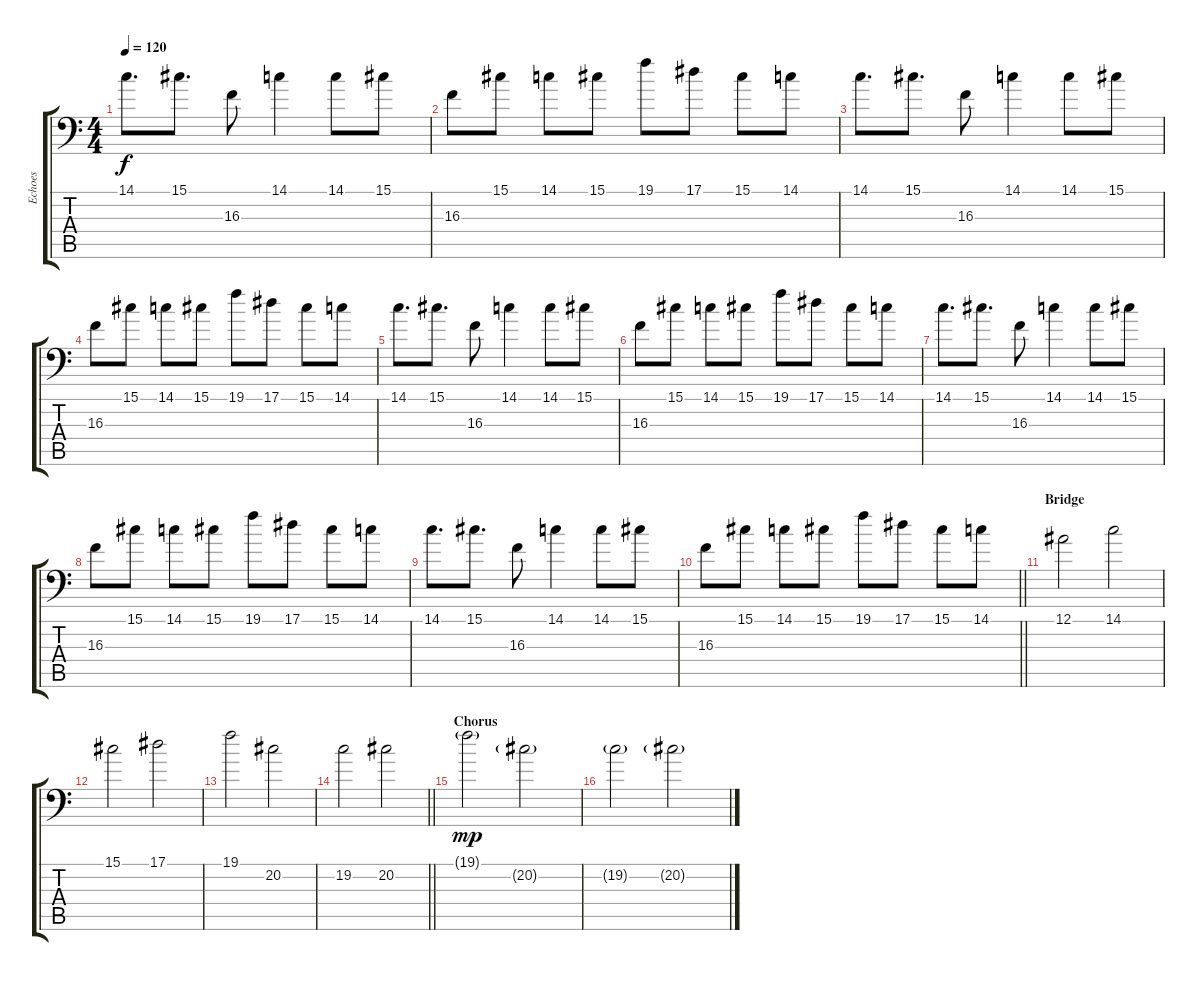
\track ("Echoes" "Echoes") {instrument fx7echoes}
\staff {score tabs}
\tuning (Bb3 F3 Db3 Ab2 Eb2 F1) {hide}
\ts (4 4)
\tempo 120
\clef f4
\ks c
14.1.8{d dy f} 15.1.8{d} 16.3.8 14.1.4 14.1.8 15.1.8 |
16.3.8 15.1.8 14.1.8 15.1.8 19.1.8 17.1.8 15.1.8 14.1.8 |
14.1.8{d} 15.1.8{d} 16.3.8 14.1.4 14.1.8 15.1.8 |
16.3.8 15.1.8 14.1.8 15.1.8 19.1.8 17.1.8 15.1.8 14.1.8 |
14.1.8{d} 15.1.8{d} 16.3.8 14.1.4 14.1.8 15.1.8 |
16.3.8 15.1.8 14.1.8 15.1.8 19.1.8 17.1.8 15.1.8 14.1.8 |
14.1.8{d} 15.1.8{d} 16.3.8 14.1.4 14.1.8 15.1.8 |
16.3.8 15.1.8 14.1.8 15.1.8 19.1.8 17.1.8 15.1.8 14.1.8 |
14.1.8{d} 15.1.8{d} 16.3.8 14.1.4 14.1.8 15.1.8 |
\barLineRight lightlight
16.3.8 15.1.8 14.1.8 15.1.8 19.1.8 17.1.8 15.1.8 14.1.8 |
\section ("" "Bridge")
12.1.2 14.1.2 |
15.1.2 17.1.2 |
19.1.2 20.2.2 |
\barLineRight lightlight
19.2.2 20.2.2 |
\section ("" "Chorus")
19.1{g}.2{dy mp} 20.2{g}.2 |
19.2{g}.2 20.2{g}.2
